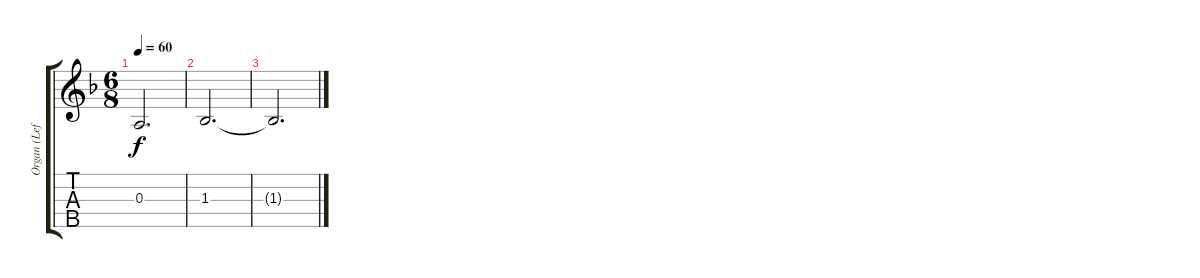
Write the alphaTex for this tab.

\track ("Organ (Left Hand)" "Organ (Lef") {instrument drawbarorgan}
\staff {score tabs}
\tuning (G3 D3 A2 E2 B1) {hide}
\ts (6 8)
\tempo 60
\clef g2
\ks f
0.3.2{d ot 8vb dy f} |
1.3.2{d ot 8vb} |
1.3{t}.2{d ot 8vb}
